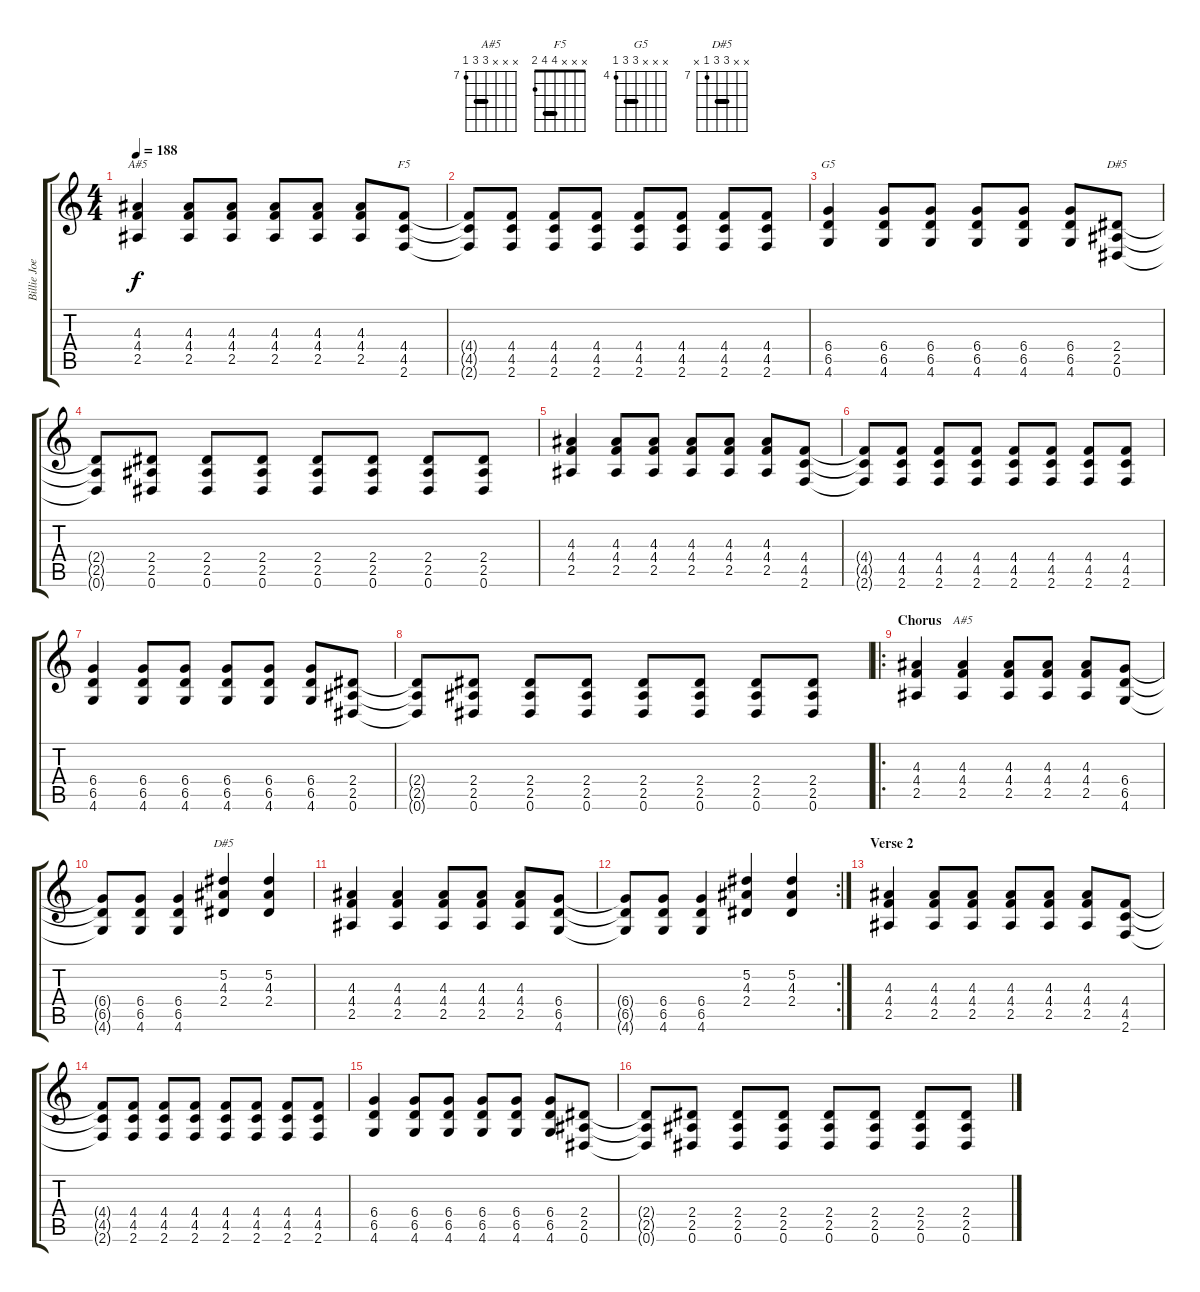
\track ("Billie Joe 2" "Billie Joe") {instrument overdrivenguitar}
\staff {score tabs}
\tuning (Eb4 Bb3 Gb3 Db3 Ab2 Eb2) {hide}
\chord ("A#5" x x 4 4 2 x) {barre 4}
\chord ("F5" x x x 4 4 2) {barre 4}
\chord ("G5" x x x 6 6 4) {firstfret 4 barre 6}
\chord ("D#5" x x x 2 2 0) {barre 2}
\chord ("A#5" x x x 9 9 7) {firstfret 7 barre 9}
\chord ("D#5" x x 9 9 7 x) {firstfret 7 barre 9}
\ts (4 4)
\tempo 188
\clef g2
\ks c
(4.3 4.4 2.5).4{ch "A#5" dy f} (4.3 4.4 2.5).8 (4.3 4.4 2.5).8 (4.3 4.4 2.5).8 (4.3 4.4 2.5).8 (4.3 4.4 2.5).8 (4.4 4.5 2.6).8{ch "F5"} |
(4.4{t} 4.5{t} 2.6{t}).8 (4.4 4.5 2.6).8 (4.4 4.5 2.6).8 (4.4 4.5 2.6).8 (4.4 4.5 2.6).8 (4.4 4.5 2.6).8 (4.4 4.5 2.6).8 (4.4 4.5 2.6).8 |
(6.4 6.5 4.6).4{ch "G5"} (6.4 6.5 4.6).8 (6.4 6.5 4.6).8 (6.4 6.5 4.6).8 (6.4 6.5 4.6).8 (6.4 6.5 4.6).8 (2.4 2.5 0.6).8{ch "D#5"} |
(2.4{t} 2.5{t} 0.6{t}).8 (2.4 2.5 0.6).8 (2.4 2.5 0.6).8 (2.4 2.5 0.6).8 (2.4 2.5 0.6).8 (2.4 2.5 0.6).8 (2.4 2.5 0.6).8 (2.4 2.5 0.6).8 |
(4.3 4.4 2.5).4 (4.3 4.4 2.5).8 (4.3 4.4 2.5).8 (4.3 4.4 2.5).8 (4.3 4.4 2.5).8 (4.3 4.4 2.5).8 (4.4 4.5 2.6).8 |
(4.4{t} 4.5{t} 2.6{t}).8 (4.4 4.5 2.6).8 (4.4 4.5 2.6).8 (4.4 4.5 2.6).8 (4.4 4.5 2.6).8 (4.4 4.5 2.6).8 (4.4 4.5 2.6).8 (4.4 4.5 2.6).8 |
(6.4 6.5 4.6).4 (6.4 6.5 4.6).8 (6.4 6.5 4.6).8 (6.4 6.5 4.6).8 (6.4 6.5 4.6).8 (6.4 6.5 4.6).8 (2.4 2.5 0.6).8 |
(2.4{t} 2.5{t} 0.6{t}).8 (2.4 2.5 0.6).8 (2.4 2.5 0.6).8 (2.4 2.5 0.6).8 (2.4 2.5 0.6).8 (2.4 2.5 0.6).8 (2.4 2.5 0.6).8 (2.4 2.5 0.6).8 |
\ro
\section ("" "Chorus")
(4.3 4.4 2.5).4 (4.3 4.4 2.5).4{ch "A#5"} (4.3 4.4 2.5).8 (4.3 4.4 2.5).8 (4.3 4.4 2.5).8 (6.4 6.5 4.6).8 |
(6.4{t} 6.5{t} 4.6{t}).8 (6.4 6.5 4.6).8 (6.4 6.5 4.6).4 (5.2 4.3 2.4).4{ch "D#5"} (5.2 4.3 2.4).4 |
(4.3 4.4 2.5).4 (4.3 4.4 2.5).4 (4.3 4.4 2.5).8 (4.3 4.4 2.5).8 (4.3 4.4 2.5).8 (6.4 6.5 4.6).8 |
\rc 2
(6.4{t} 6.5{t} 4.6{t}).8 (6.4 6.5 4.6).8 (6.4 6.5 4.6).4 (5.2 4.3 2.4).4 (5.2 4.3 2.4).4 |
\section ("" "Verse 2")
(4.3 4.4 2.5).4 (4.3 4.4 2.5).8 (4.3 4.4 2.5).8 (4.3 4.4 2.5).8 (4.3 4.4 2.5).8 (4.3 4.4 2.5).8 (4.4 4.5 2.6).8 |
(4.4{t} 4.5{t} 2.6{t}).8 (4.4 4.5 2.6).8 (4.4 4.5 2.6).8 (4.4 4.5 2.6).8 (4.4 4.5 2.6).8 (4.4 4.5 2.6).8 (4.4 4.5 2.6).8 (4.4 4.5 2.6).8 |
(6.4 6.5 4.6).4 (6.4 6.5 4.6).8 (6.4 6.5 4.6).8 (6.4 6.5 4.6).8 (6.4 6.5 4.6).8 (6.4 6.5 4.6).8 (2.4 2.5 0.6).8 |
(2.4{t} 2.5{t} 0.6{t}).8 (2.4 2.5 0.6).8 (2.4 2.5 0.6).8 (2.4 2.5 0.6).8 (2.4 2.5 0.6).8 (2.4 2.5 0.6).8 (2.4 2.5 0.6).8 (2.4 2.5 0.6).8
